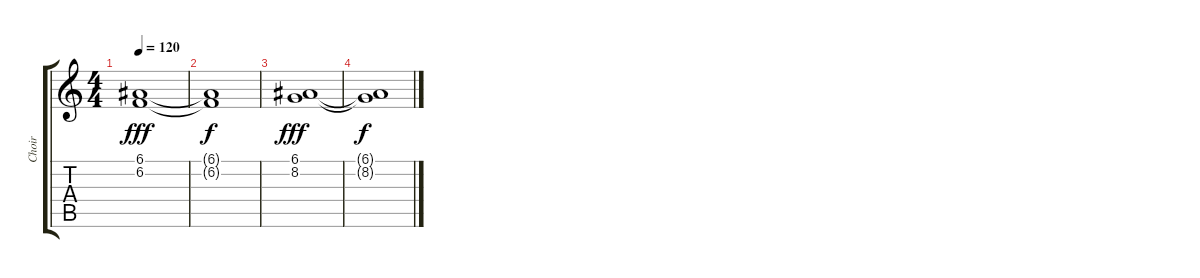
\track ("Choir" "Choir") {instrument choiraahs}
\staff {score tabs}
\tuning (E4 B3 G3 D3 A2 E2) {hide}
\ts (4 4)
\tempo 120
\clef g2
\ks c
(6.1 6.2).1{dy fff} |
(6.1{t} 6.2{t}).1{dy f} |
(6.1 8.2).1{dy fff} |
(6.1{t} 8.2{t}).1{dy f}
